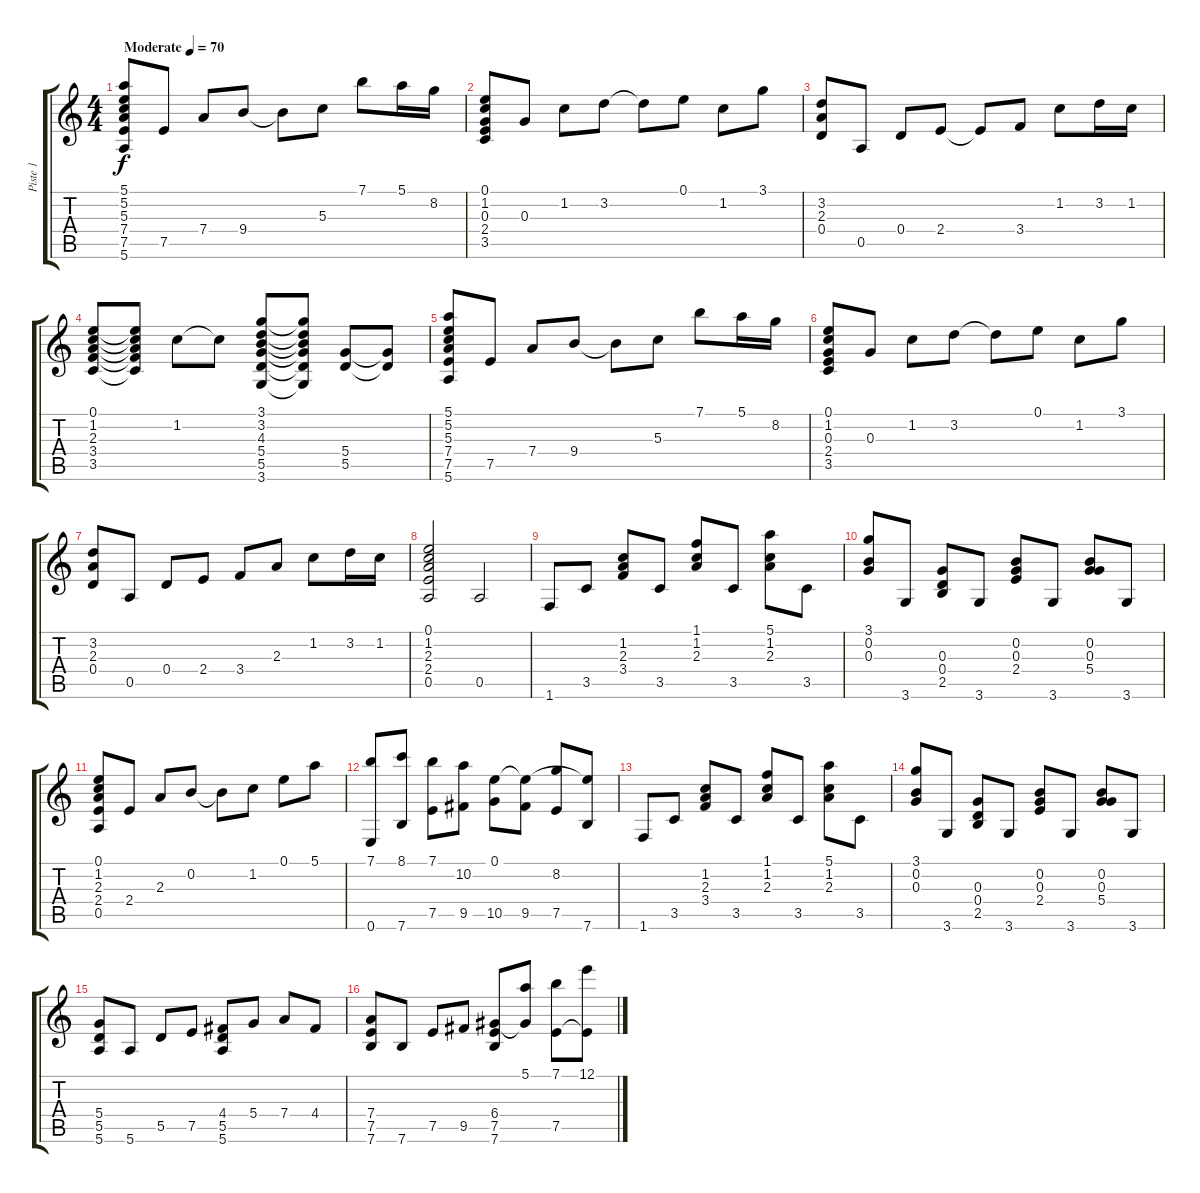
\track ("Piste 1" "Piste 1") {instrument acousticguitarsteel}
\staff {score tabs}
\tuning (E4 B3 G3 D3 A2 E2) {hide}
\ts (4 4)
\tempo (70 "Moderate")
\clef g2
\ks c
(5.1 5.2 5.3 7.4 7.5 5.6).8{dy f instrument acousticguitarsteel} 7.5.8 7.4.8 9.4.8 9.4{t}.8 5.3.8 7.1.8 5.1.16 8.2.16 |
(0.1 1.2 0.3 2.4 3.5).8 0.3.8 1.2.8 3.2.8 3.2{t}.8 0.1.8 1.2.8 3.1.8 |
(3.2 2.3 0.4).8 0.5.8 0.4.8 2.4.8 2.4{t}.8 3.4.8 1.2.8 3.2.16 1.2.16 |
(0.1 1.2 2.3 3.4 3.5).8 (0.1{t} 1.2{t} 2.3{t} 3.4{t} 3.5{t}).8 1.2.8 1.2{t}.8 (3.1 3.2 4.3 5.4 5.5 3.6).8 (3.1{t} 3.2{t} 4.3{t} 5.4{t} 5.5{t} 3.6{t}).8 (5.4 5.5).8 (5.4{t} 5.5{t}).8 |
(5.1 5.2 5.3 7.4 7.5 5.6).8 7.5.8 7.4.8 9.4.8 9.4{t}.8 5.3.8 7.1.8 5.1.16 8.2.16 |
(0.1 1.2 0.3 2.4 3.5).8 0.3.8 1.2.8 3.2.8 3.2{t}.8 0.1.8 1.2.8 3.1.8 |
(3.2 2.3 0.4).8 0.5.8 0.4.8 2.4.8 3.4.8 2.3.8 1.2.8 3.2.16 1.2.16 |
(0.1 1.2 2.3 2.4 0.5).2 0.5.2 |
1.6.8 3.5.8 (1.2 2.3 3.4).8 3.5.8 (1.1 1.2 2.3).8 3.5.8 (5.1 1.2 2.3).8 3.5.8 |
(3.1 0.2 0.3).8 3.6.8 (0.3 0.4 2.5).8 3.6.8 (0.2 0.3 2.4).8 3.6.8 (0.2 0.3 5.4).8 3.6.8 |
(0.1 1.2 2.3 2.4 0.5).8 2.4.8 2.3.8 0.2.8 0.2{t}.8 1.2.8 0.1.8 5.1.8 |
(7.1 0.6).8 (8.1 7.6).8 (7.1 7.5).8 (10.2 9.5).8 (0.1 10.5).8 (0.1{t} 9.5).8 (8.2 7.5).8 (0.1{t} 7.6).8 |
1.6.8 3.5.8 (1.2 2.3 3.4).8 3.5.8 (1.1 1.2 2.3).8 3.5.8 (5.1 1.2 2.3).8 3.5.8 |
(3.1 0.2 0.3).8 3.6.8 (0.3 0.4 2.5).8 3.6.8 (0.2 0.3 2.4).8 3.6.8 (0.2 0.3 5.4).8 3.6.8 |
(5.4 5.5 5.6).8 5.6.8 5.5.8 7.5.8 (4.4 5.5 5.6).8 5.4.8 7.4.8 4.4.8 |
(7.4 7.5 7.6).8 7.6.8 7.5.8 9.5.8 (6.4 7.5 7.6).8 (5.1 6.4{t}).8 (7.1 7.5).8 (12.1 7.5{t}).8
